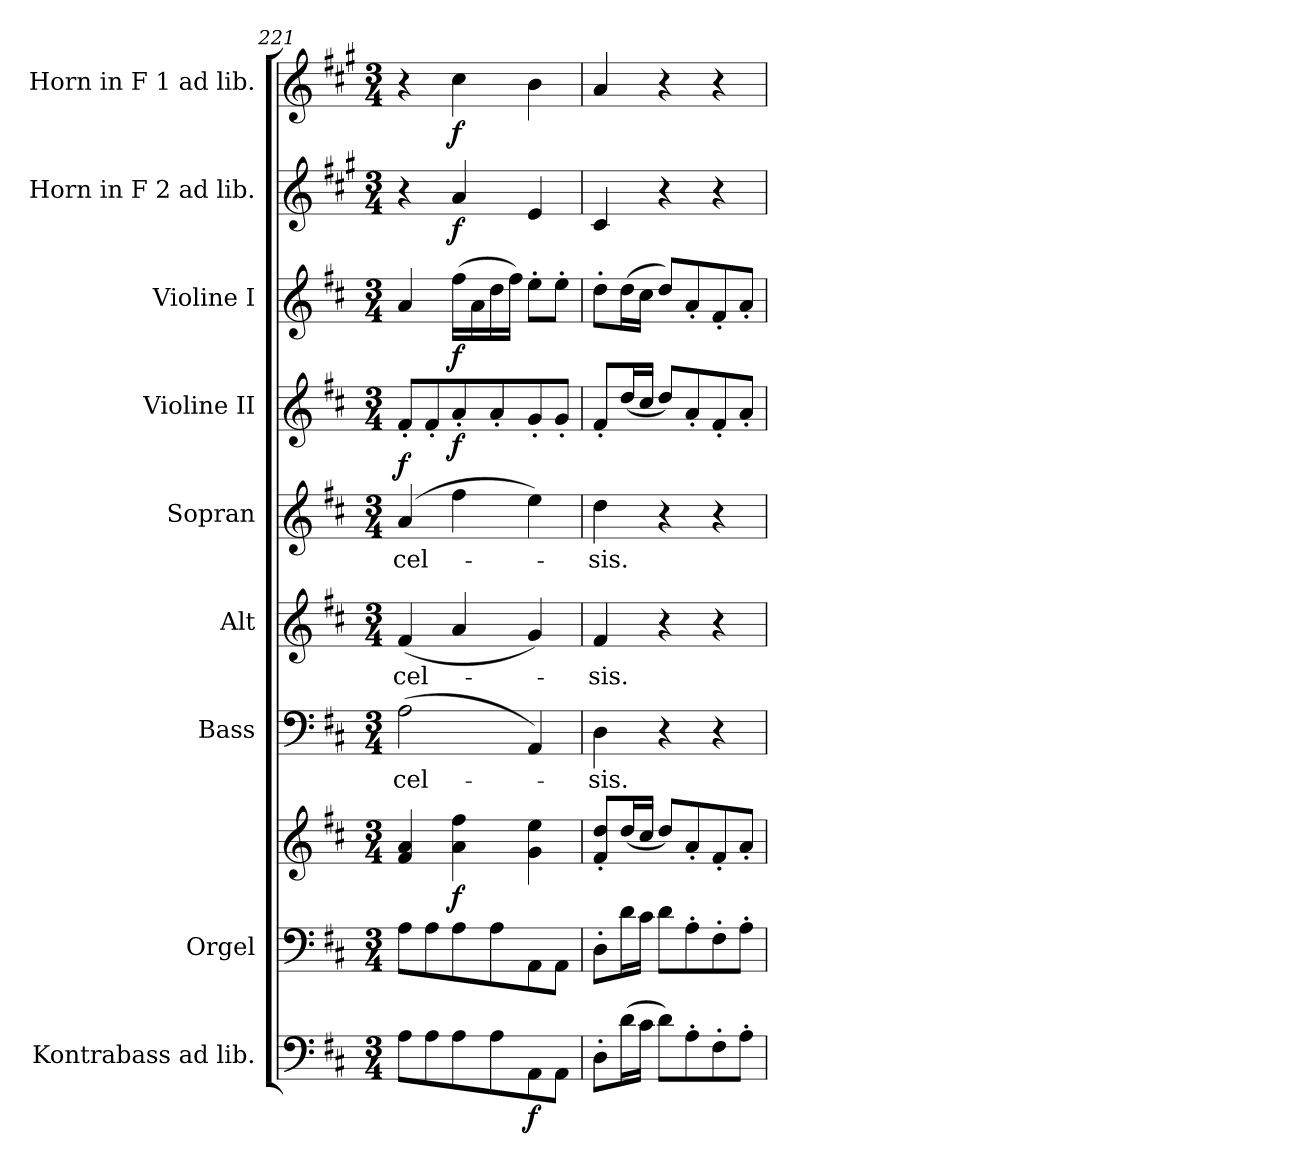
**kern	**dynam	**kern	**kern	**dynam	**kern	**text	**kern	**text	**kern	**text	**dynam	**kern	**dynam	**kern	**dynam	**kern	**dynam	**kern	**dynam
*part9	*part9	*part8	*part8	*part8	*part7	*part7	*part6	*part6	*part5	*part5	*part5	*part4	*part4	*part3	*part3	*part2	*part2	*part1	*part1
*staff10	*staff10	*staff9	*staff8	*staff8/9	*staff7	*staff7	*staff6	*staff6	*staff5	*staff5	*staff5	*staff4	*staff4	*staff3	*staff3	*staff2	*staff2	*staff1	*staff1
*I"Kontrabass ad lib.	*	*I"Orgel	*	*	*I"Bass	*	*I"Alt	*	*I"Sopran	*	*	*I"Violine II	*	*I"Violine I	*	*I"Horn in F 2 ad lib.	*	*I"Horn in F 1 ad lib.	*
*I'Kb.	*	*I'Org.	*	*	*I'B.	*	*I'A.	*	*I'S.	*	*	*I'Vl. II	*	*I'Vl. I	*	*	*	*	*
*clefF4	*	*clefF4	*clefG2	*	*clefF4	*	*clefG2	*	*clefG2	*	*	*clefG2	*	*clefG2	*	*clefG2	*	*clefG2	*
*ITrd7c12	*	*	*	*	*	*	*	*	*	*	*	*	*	*	*	*ITrd4c7	*	*ITrd4c7	*
*k[f#c#]	*	*k[f#c#]	*k[f#c#]	*	*k[f#c#]	*	*k[f#c#]	*	*k[f#c#]	*	*	*k[f#c#]	*	*k[f#c#]	*	*k[f#c#]	*	*k[f#c#]	*
*D:	*	*D:	*D:	*	*D:	*	*D:	*	*D:	*	*	*D:	*	*D:	*	*D:	*	*D:	*
*M3/4	*	*M3/4	*M3/4	*	*M3/4	*	*M3/4	*	*M3/4	*	*	*M3/4	*	*M3/4	*	*M3/4	*	*M3/4	*
=221	=221	=221	=221	=221	=221	=221	=221	=221	=221	=221	=221	=221	=221	=221	=221	=221	=221	=221	=221
!	!	!	!	!	!	!LO:LY:b	!	!LO:LY:b	!	!LO:LY:b	!LO:DY:a	!	!	!	!	!	!	!	!
8AA\L	.	8A\L	4f#/ 4a/	.	(>2A\	-cel-	(<4f#/	-cel-	(4a/	-cel-	f	8f#'</L	.	4a/	.	4r	.	4r	.
8AA\	.	8A\	.	.	.	.	.	.	.	.	.	8f#'</	.	.	.	.	.	.	.
!	!	!	!	!LO:DY:b	!	!	!	!	!	!	!	!	!LO:DY:b	!	!LO:DY:b	!	!LO:DY:b	!	!LO:DY:b
8AA\	.	8A\	4a\ 4ff#\	f	.	.	4a/	.	4ff#\	.	.	8a'</	f	(>16ff#\LL	f	4d/	f	4f#\	f
.	.	.	.	.	.	.	.	.	.	.	.	.	.	16a\	.	.	.	.	.
8AA\	.	8A\	.	.	.	.	.	.	.	.	.	8a'</	.	16dd\	.	.	.	.	.
.	.	.	.	.	.	.	.	.	.	.	.	.	.	16ff#\JJ)	.	.	.	.	.
!	!LO:DY:b	!	!	!	!	!	!	!	!	!	!	!	!	!	!	!	!	!	!
8AAA\	f	8AA\	4g\ 4ee\	.	4AA/)	.	4g/)	.	4ee\)	.	.	8g'</	.	8ee'>\L	.	4A/	.	4e\	.
8AAA\J	.	8AA\J	.	.	.	.	.	.	.	.	.	8g'</J	.	8ee'>\J	.	.	.	.	.
=222	=222	=222	=222	=222	=222	=222	=222	=222	=222	=222	=222	=222	=222	=222	=222	=222	=222	=222	=222
!	!	!	!	!	!	!LO:LY:b	!	!LO:LY:b	!	!LO:LY:b	!	!	!	!	!	!	!	!	!
8DD'>\L	.	8D'>\L	8f#/'< 8dd/'<L	.	4D\	-sis.	4f#/	-sis.	4dd\	-sis.	.	8f#'</L	.	8dd'>\L	.	4F#/	.	4d/	.
(>16D\L	.	16d\L	(<16dd/L	.	.	.	.	.	.	.	.	(<16dd/L	.	(>16dd\L	.	.	.	.	.
16C#\JJ	.	16c#\JJ	16cc#/JJ	.	.	.	.	.	.	.	.	16cc#/JJ	.	16cc#\JJ	.	.	.	.	.
8D\L)	.	8d\L	8dd/L)	.	4r	.	4r	.	4r	.	.	8dd/L)	.	8dd/L)	.	4r	.	4r	.
8AA'>\	.	8A'>\	8a'</	.	.	.	.	.	.	.	.	8a'</	.	8a'</	.	.	.	.	.
8FF#'>\	.	8F#'>\	8f#'</	.	4r	.	4r	.	4r	.	.	8f#'</	.	8f#'</	.	4r	.	4r	.
8AA'>\J	.	8A'>\J	8a'</J	.	.	.	.	.	.	.	.	8a'</J	.	8a'</J	.	.	.	.	.
=	=	=	=	=	=	=	=	=	=	=	=	=	=	=	=	=	=	=	=
*-	*-	*-	*-	*-	*-	*-	*-	*-	*-	*-	*-	*-	*-	*-	*-	*-	*-	*-	*-
